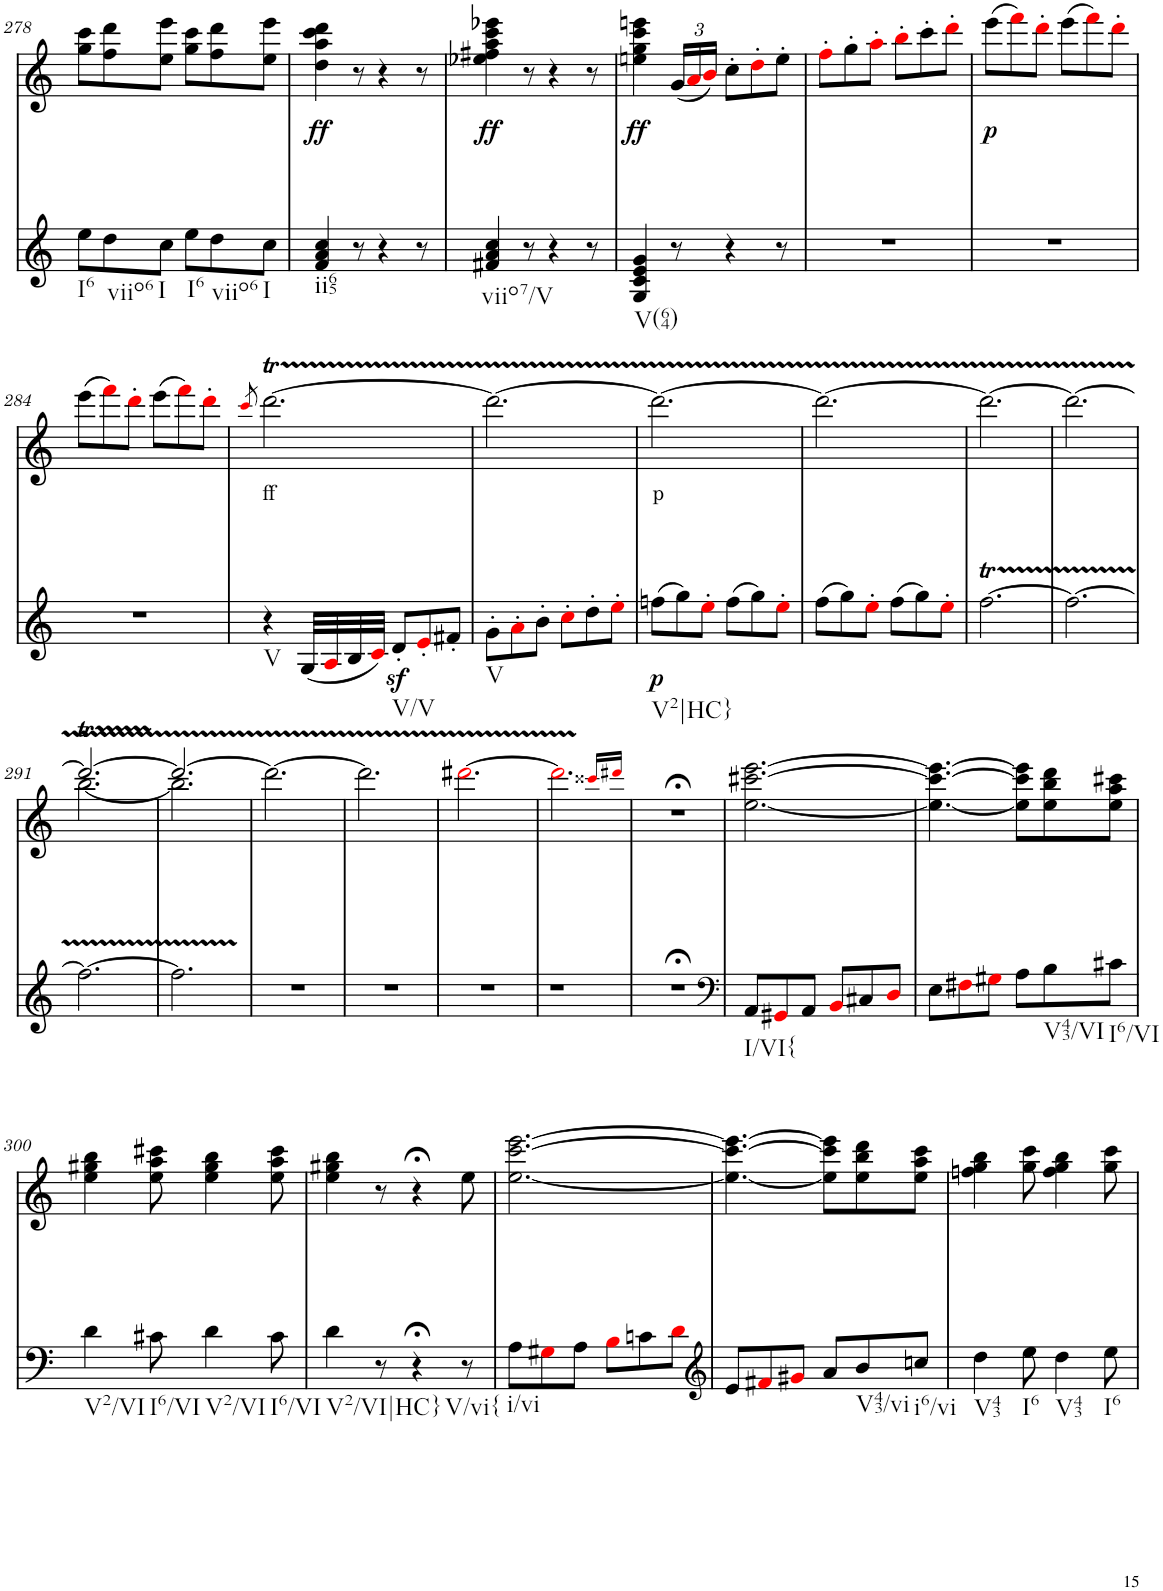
**kern	**dynam	**kern	**text	**dynam
*part2	*part2	*part1	*part1	*part1
*staff2	*staff2	*staff1	*staff1	*staff1
*I"piano	*	*I"piano	*	*
*I'Pno	*	*I'Pno	*	*
!!LO:PB:g=z
*clefG2	*	*clefG2	*	*
*k[]	*	*k[]	*	*
*M6/8	*	*M6/8	*	*
=278	=278	=278	=278	=278
!LO:TX:b:t=I6	!	!	!	!
8ee\L	.	8gg\ 8ccc\L	.	.
!LO:TX:b:t=viio6	!	!	!	!
8dd\	.	8ff\ 8ddd\	.	.
!LO:TX:b:t=I	!	!	!	!
8cc\J	.	8ee\ 8eee\J	.	.
!LO:TX:b:t=I6	!	!	!	!
8ee\L	.	8gg\ 8ccc\L	.	.
!LO:TX:b:t=viio6	!	!	!	!
8dd\	.	8ff\ 8ddd\	.	.
!LO:TX:b:t=I	!	!	!	!
8cc\J	.	8ee\ 8eee\J	.	.
=279	=279	=279	=279	=279
!LO:TX:b:t=ii65	!	!	!	!
!	!	!	!	!LO:DY:b
4f/ 4a/ 4cc/	.	4dd\ 4aa\ 4ccc\ 4ddd\	.	ff
8r	.	8r	.	.
4r	.	4r	.	.
8r	.	8r	.	.
=280	=280	=280	=280	=280
!LO:TX:b:t=viio7/V	!	!	!	!
!	!	!	!	!LO:DY:b
4f#X/ 4a/ 4cc/	.	4ee-X\ 4ff#X\ 4aa\ 4ccc\ 4eee-X\	.	ff
8r	.	8r	.	.
4r	.	4r	.	.
8r	.	8r	.	.
=281	=281	=281	=281	=281
!LO:TX:b:t=V(64)	!	!	!	!
!	!	!	!	!LO:DY:b
4G/ 4c/ 4e/ 4g/	.	4een\ 4gg\ 4ccc\ 4eeen\	.	ff
*	*	*Xbrackettup	*	*
8r	.	(24g/LL	.	.
.	.	24ai/	.	.
.	.	24bi/JJ)	.	.
4r	.	8cc'\L	.	.
.	.	8dd'i\	.	.
8r	.	8ee'\J	.	.
=282	=282	=282	=282	=282
2.r	.	8ff'i\L	.	.
.	.	8gg'\	.	.
.	.	8aa'i\J	.	.
.	.	8bb'i\L	.	.
.	.	8ccc'\	.	.
.	.	8ddd'i\J	.	.
=283	=283	=283	=283	=283
!	!	!	!	!LO:DY:b
2.r	.	(8eee\L	.	p
.	.	8fffi\)	.	.
.	.	8ddd'i\J	.	.
.	.	(8eee\L	.	.
.	.	8fffi\)	.	.
.	.	8ddd'i\J	.	.
!!LO:LB:g=z
=284	=284	=284	=284	=284
2.r	.	(8eee\L	.	.
.	.	8fffi\)	.	.
.	.	8ddd'i\J	.	.
.	.	(8eee\L	.	.
.	.	8fffi\)	.	.
.	.	8ddd'i\J	.	.
=285	=285	=285	=285	=285
.	.	8qccci/	.	.
!LO:TX:b:t=V	!	!	!	!
!	!	!	!LO:LY:b	!
4r	.	[2.dddT\	ff	.
(32G/LLL	.	.	.	.
32Ai/	.	.	.	.
32B/	.	.	.	.
32ci/JJJ)	.	.	.	.
!LO:TX:b:t=V/V	!	!	!	!
8dz<'/L	.	.	.	.
8e'i/	.	.	.	.
8f#X'/J	.	.	.	.
=286	=286	=286	=286	=286
!LO:TX:b:t=V	!	!	!	!
8g'\L	.	2.ddd\_	.	.
8a'i\	.	.	.	.
8b'\J	.	.	.	.
8cc'i\L	.	.	.	.
8dd'\	.	.	.	.
8ee'i\J	.	.	.	.
=287	=287	=287	=287	=287
!LO:TX:b:t=V2|HC}	!	!	!	!
!	!LO:DY:b	!	!LO:LY:b	!
(8ffn\L	p	2.ddd\_	p	.
8gg\)	.	.	.	.
8ee'i\J	.	.	.	.
(8ff\L	.	.	.	.
8gg\)	.	.	.	.
8ee'i\J	.	.	.	.
=288	=288	=288	=288	=288
(8ff\L	.	2.ddd\_	.	.
8gg\)	.	.	.	.
8ee'i\J	.	.	.	.
(8ff\L	.	.	.	.
8gg\)	.	.	.	.
8ee'i\J	.	.	.	.
=289	=289	=289	=289	=289
[2.ffT\	.	2.ddd\_	.	.
=290	=290	=290	=290	=290
2.ff\_	.	2.ddd\_	.	.
!!LO:LB:g=z
=291	=291	=291	=291	=291
*	*	*^	*	*
2.ff\_	.	2.dddT/_	[2.bb\	.	.
=292	=292	=292	=292	=292	=292
2.ffTTT\]	.	2.ddd/_	2.bb\]	.	.
*	*	*v	*v	*	*
=293	=293	=293	=293	=293
2.r	.	2.ddd\_	.	.
=294	=294	=294	=294	=294
2.r	.	2.ddd\]	.	.
=295	=295	=295	=295	=295
2.r	.	[2.ddd#Xi\	.	.
=296	=296	=296	=296	=296
2.r	.	2.ddd#TTTi\]	.	.
.	.	16qccc##Xi/LL	.	.
.	.	16qddd#Xi/JJ	.	.
=297	=297	=297	=297	=297
2.r;<	.	2.r;<	.	.
=298	=298	=298	=298	=298
*clefF4	*	*	*	*
!LO:TX:b:t=I/VI{	!	!	!	!
8AA/L	.	[2.ee\ [2.ccc#X\ [2.eee\	.	.
8GG#Xi/	.	.	.	.
8AA/J	.	.	.	.
8BBi/L	.	.	.	.
8C#X/	.	.	.	.
8Di/J	.	.	.	.
=299	=299	=299	=299	=299
8E\L	.	4.ee\_ 4.ccc#\_ 4.eee\_	.	.
8F#Xi\	.	.	.	.
8G#Xi\J	.	.	.	.
8A\L	.	8ee\] 8ccc#\] 8eee\]L	.	.
!LO:TX:b:t=V43/VI	!	!	!	!
8B\	.	8ee\ 8bb\ 8ddd\	.	.
!LO:TX:b:t=I6/VI	!	!	!	!
8c#X\J	.	8ee\ 8aa\ 8ccc#X\J	.	.
!!LO:LB:g=z
=300	=300	=300	=300	=300
!LO:TX:b:t=V2/VI	!	!	!	!
4d\	.	4ee\ 4gg#X\ 4bb\	.	.
!LO:TX:b:t=I6/VI	!	!	!	!
8c#X\	.	8ee\ 8aa\ 8ccc#X\	.	.
!LO:TX:b:t=V2/VI	!	!	!	!
4d\	.	4ee\ 4gg#\ 4bb\	.	.
!LO:TX:b:t=I6/VI	!	!	!	!
8c#\	.	8ee\ 8aa\ 8ccc#\	.	.
=301	=301	=301	=301	=301
!LO:TX:b:t=V2/VI|HC}	!	!	!	!
4d\	.	4ee\ 4gg#X\ 4bb\	.	.
8r	.	8r	.	.
4r;<	.	4r;<	.	.
!LO:TX:b:t=V/vi{	!	!	!	!
8r	.	8ee\	.	.
=302	=302	=302	=302	=302
!LO:TX:b:t=i/vi	!	!	!	!
8A\L	.	[2.ee\ [2.ccc\ [2.eee\	.	.
8G#Xi\	.	.	.	.
8A\J	.	.	.	.
8Bi\L	.	.	.	.
8cn\	.	.	.	.
8di\J	.	.	.	.
=303	=303	=303	=303	=303
*clefG2	*	*	*	*
8e/L	.	4.ee\_ 4.ccc\_ 4.eee\_	.	.
8f#Xi/	.	.	.	.
8g#Xi/J	.	.	.	.
8a/L	.	8ee\] 8ccc\] 8eee\]L	.	.
!LO:TX:b:t=V43/vi	!	!	!	!
8b/	.	8ee\ 8bb\ 8ddd\	.	.
!LO:TX:b:t=i6/vi	!	!	!	!
8ccn/J	.	8ee\ 8aa\ 8ccc\J	.	.
=304	=304	=304	=304	=304
!LO:TX:b:t=V43	!	!	!	!
4dd\	.	4ffn\ 4gg\ 4bb\	.	.
!LO:TX:b:t=I6	!	!	!	!
8ee\	.	8gg\ 8ccc\	.	.
!LO:TX:b:t=V43	!	!	!	!
4dd\	.	4ff\ 4gg\ 4bb\	.	.
!LO:TX:b:t=I6	!	!	!	!
8ee\	.	8gg\ 8ccc\	.	.
=	=	=	=	=
*-	*-	*-	*-	*-
